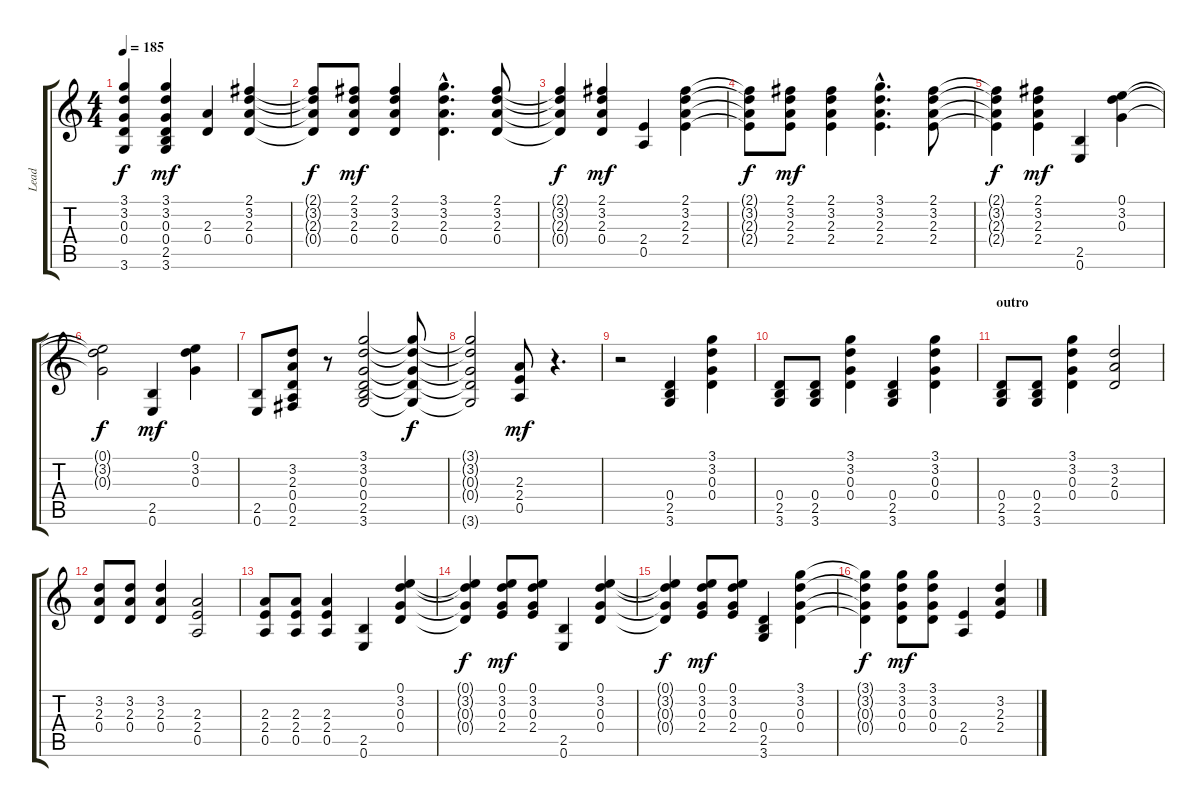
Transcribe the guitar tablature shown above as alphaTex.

\track ("Lead" "Lead") {instrument distortionguitar}
\staff {score tabs}
\tuning (E4 B3 G3 D3 A2 E2) {hide}
\ts (4 4)
\tempo 185
\clef g2
\ks c
(3.1{t} 3.2{t} 0.3{t} 0.4{t} 3.6{t}).4{dy f} (3.1 3.2 0.3 0.4 2.5 3.6).4{dy mf} (2.3 0.4).4 (2.1 3.2 2.3 0.4).4 |
(2.1{t} 3.2{t} 2.3{t} 0.4{t}).8{dy f} (2.1 3.2 2.3 0.4).8{dy mf} (2.1 3.2 2.3 0.4).4 (3.1{hac} 3.2{hac} 2.3{hac} 0.4{hac}).4{d} (2.1 3.2 2.3 0.4).8 |
(2.1{t} 3.2{t} 2.3{t} 0.4{t}).4{dy f} (2.1 3.2 2.3 0.4).4{dy mf} (2.4 0.5).4 (2.1 3.2 2.3 2.4).4 |
(2.1{t} 3.2{t} 2.3{t} 2.4{t}).8{dy f} (2.1 3.2 2.3 2.4).8{dy mf} (2.1 3.2 2.3 2.4).4 (3.1{hac} 3.2{hac} 2.3{hac} 2.4{hac}).4{d} (2.1 3.2 2.3 2.4).8 |
(2.1{t} 3.2{t} 2.3{t} 2.4{t}).4{dy f} (2.1 3.2 2.3 2.4).4{dy mf} (2.5 0.6).4 (0.1 3.2 0.3).4 |
(0.1{t} 3.2{t} 0.3{t}).2{dy f} (2.5 0.6).4{dy mf} (0.1 3.2 0.3).4 |
(2.5 0.6).8 (3.2 2.3 0.4 0.5 2.6).8 r.8 (3.1 3.2 0.3 0.4 2.5 3.6).2 (3.1{t} 3.2{t} 0.3{t} 0.4{t} 3.6{t}).8{dy f} |
(3.1{t} 3.2{t} 0.3{t} 0.4{t} 3.6{t}).2 (2.3 2.4 0.5).8{dy mf} r.4{d} |
r.2 (0.4 2.5 3.6).4 (3.1 3.2 0.3 0.4).4 |
(0.4 2.5 3.6).8 (0.4 2.5 3.6).8 (3.1 3.2 0.3 0.4).4 (0.4 2.5 3.6).4 (3.1 3.2 0.3 0.4).4 |
\section ("" "outro")
(0.4 2.5 3.6).8 (0.4 2.5 3.6).8 (3.1 3.2 0.3 0.4).4 (3.2 2.3 0.4).2 |
(3.2 2.3 0.4).8 (3.2 2.3 0.4).8 (3.2 2.3 0.4).4 (2.3 2.4 0.5).2 |
(2.3 2.4 0.5).8 (2.3 2.4 0.5).8 (2.3 2.4 0.5).4 (2.5 0.6).4 (0.1 3.2 0.3 0.4).4 |
(0.1{t} 3.2{t} 0.3{t} 0.4{t}).4{dy f} (0.1 3.2 0.3 2.4).8{dy mf} (0.1 3.2 0.3 2.4).8 (2.5 0.6).4 (0.1 3.2 0.3 0.4).4 |
(0.1{t} 3.2{t} 0.3{t} 0.4{t}).4{dy f} (0.1 3.2 0.3 2.4).8{dy mf} (0.1 3.2 0.3 2.4).8 (0.4 2.5 3.6).4 (3.1 3.2 0.3 0.4).4 |
(3.1{t} 3.2{t} 0.3{t} 0.4{t}).4{dy f} (3.1 3.2 0.3 0.4).8{dy mf} (3.1 3.2 0.3 0.4).8 (2.4 0.5).4 (3.2 2.3 2.4).4
